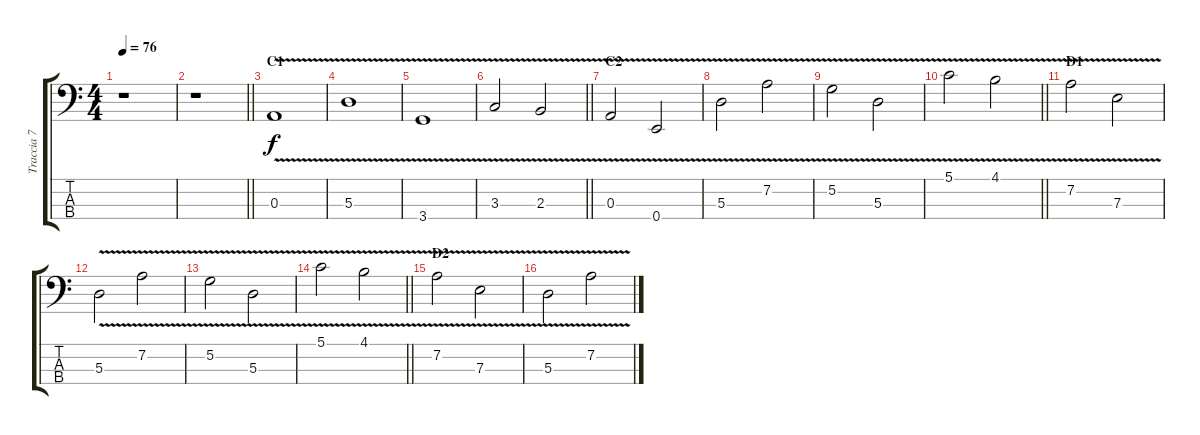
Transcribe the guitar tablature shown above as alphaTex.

\track ("Traccia 7" "Traccia 7") {instrument electricbasspick}
\staff {score tabs}
\tuning (G2 D2 A1 E1) {hide}
\ts (4 4)
\tempo 76
\clef f4
\ks c
r.1{dy f} |
\barLineRight lightlight
r.1 |
\section ("" "C1")
0.3{v}.1 |
5.3{v}.1 |
3.4{v}.1 |
\barLineRight lightlight
3.3{v}.2 2.3{v}.2 |
\section ("" "C2")
0.3{v}.2{volume 10 balance 6} 0.4{v}.2 |
5.3{v}.2 7.2{v}.2 |
5.2{v}.2 5.3{v}.2 |
\barLineRight lightlight
5.1{v}.2 4.1{v}.2 |
\section ("" "D1")
7.2{v}.2 7.3{v}.2 |
5.3{v}.2 7.2{v}.2 |
5.2{v}.2 5.3{v}.2 |
\barLineRight lightlight
5.1{v}.2 4.1{v}.2 |
\section ("" "D2")
7.2{v}.2 7.3{v}.2 |
5.3{v}.2 7.2{v}.2
